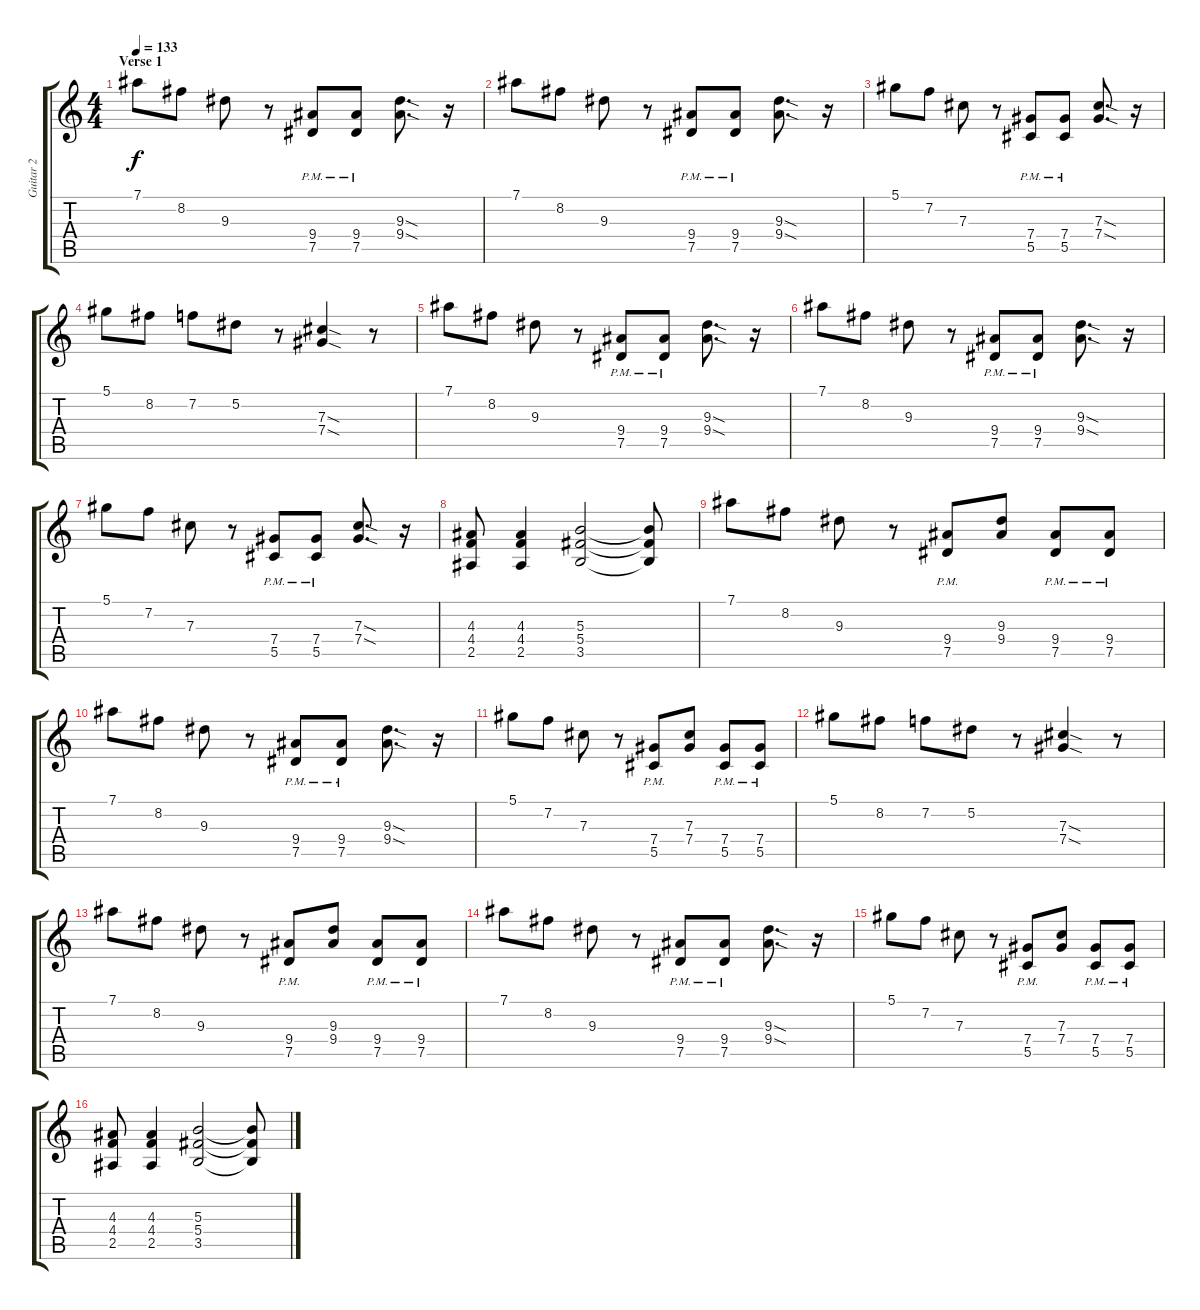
\track ("Guitar 2" "Guitar 2") {instrument overdrivenguitar}
\staff {score tabs}
\tuning (Eb4 Bb3 Gb3 Db3 Ab2 Eb2) {hide}
\ts (4 4)
\section ("" "Verse 1")
\tempo 133
\clef g2
\ks c
7.1.8{dy f} 8.2.8 9.3.8 r.8 (9.4{pm} 7.5{pm}).8 (9.4{pm} 7.5{pm}).8 (9.3{sod} 9.4{sod}).8{d} r.16 |
7.1.8 8.2.8 9.3.8 r.8 (9.4{pm} 7.5{pm}).8 (9.4{pm} 7.5{pm}).8 (9.3{sod} 9.4{sod}).8{d} r.16 |
5.1.8 7.2.8 7.3.8 r.8 (7.4{pm} 5.5{pm}).8 (7.4{pm} 5.5{pm}).8 (7.3{sod} 7.4{sod}).8{d} r.16 |
5.1.8 8.2.8 7.2.8 5.2.8 r.8 (7.3{sod} 7.4{sod}).4 r.8 |
7.1.8 8.2.8 9.3.8 r.8 (9.4{pm} 7.5{pm}).8 (9.4{pm} 7.5{pm}).8 (9.3{sod} 9.4{sod}).8{d} r.16 |
7.1.8 8.2.8 9.3.8 r.8 (9.4{pm} 7.5{pm}).8 (9.4{pm} 7.5{pm}).8 (9.3{sod} 9.4{sod}).8{d} r.16 |
5.1.8 7.2.8 7.3.8 r.8 (7.4{pm} 5.5{pm}).8 (7.4{pm} 5.5{pm}).8 (7.3{sod} 7.4{sod}).8{d} r.16 |
(4.3 4.4 2.5).8 (4.3 4.4 2.5).4 (5.3 5.4 3.5).2 (5.3{t} 5.4{t} 3.5{t}).8 |
7.1.8 8.2.8 9.3.8 r.8 (9.4{pm} 7.5{pm}).8 (9.3 9.4).8 (9.4{pm} 7.5{pm}).8 (9.4{pm} 7.5{pm}).8 |
7.1.8 8.2.8 9.3.8 r.8 (9.4{pm} 7.5{pm}).8 (9.4{pm} 7.5{pm}).8 (9.3{sod} 9.4{sod}).8{d} r.16 |
5.1.8 7.2.8 7.3.8 r.8 (7.4{pm} 5.5{pm}).8 (7.3 7.4).8 (7.4{pm} 5.5{pm}).8 (7.4{pm} 5.5{pm}).8 |
5.1.8 8.2.8 7.2.8 5.2.8 r.8 (7.3{sod} 7.4{sod}).4 r.8 |
7.1.8 8.2.8 9.3.8 r.8 (9.4{pm} 7.5{pm}).8 (9.3 9.4).8 (9.4{pm} 7.5{pm}).8 (9.4{pm} 7.5{pm}).8 |
7.1.8 8.2.8 9.3.8 r.8 (9.4{pm} 7.5{pm}).8 (9.4{pm} 7.5{pm}).8 (9.3{sod} 9.4{sod}).8{d} r.16 |
5.1.8 7.2.8 7.3.8 r.8 (7.4{pm} 5.5{pm}).8 (7.3 7.4).8 (7.4{pm} 5.5{pm}).8 (7.4{pm} 5.5{pm}).8 |
(4.3 4.4 2.5).8 (4.3 4.4 2.5).4 (5.3 5.4 3.5).2 (5.3{t} 5.4{t} 3.5{t}).8
